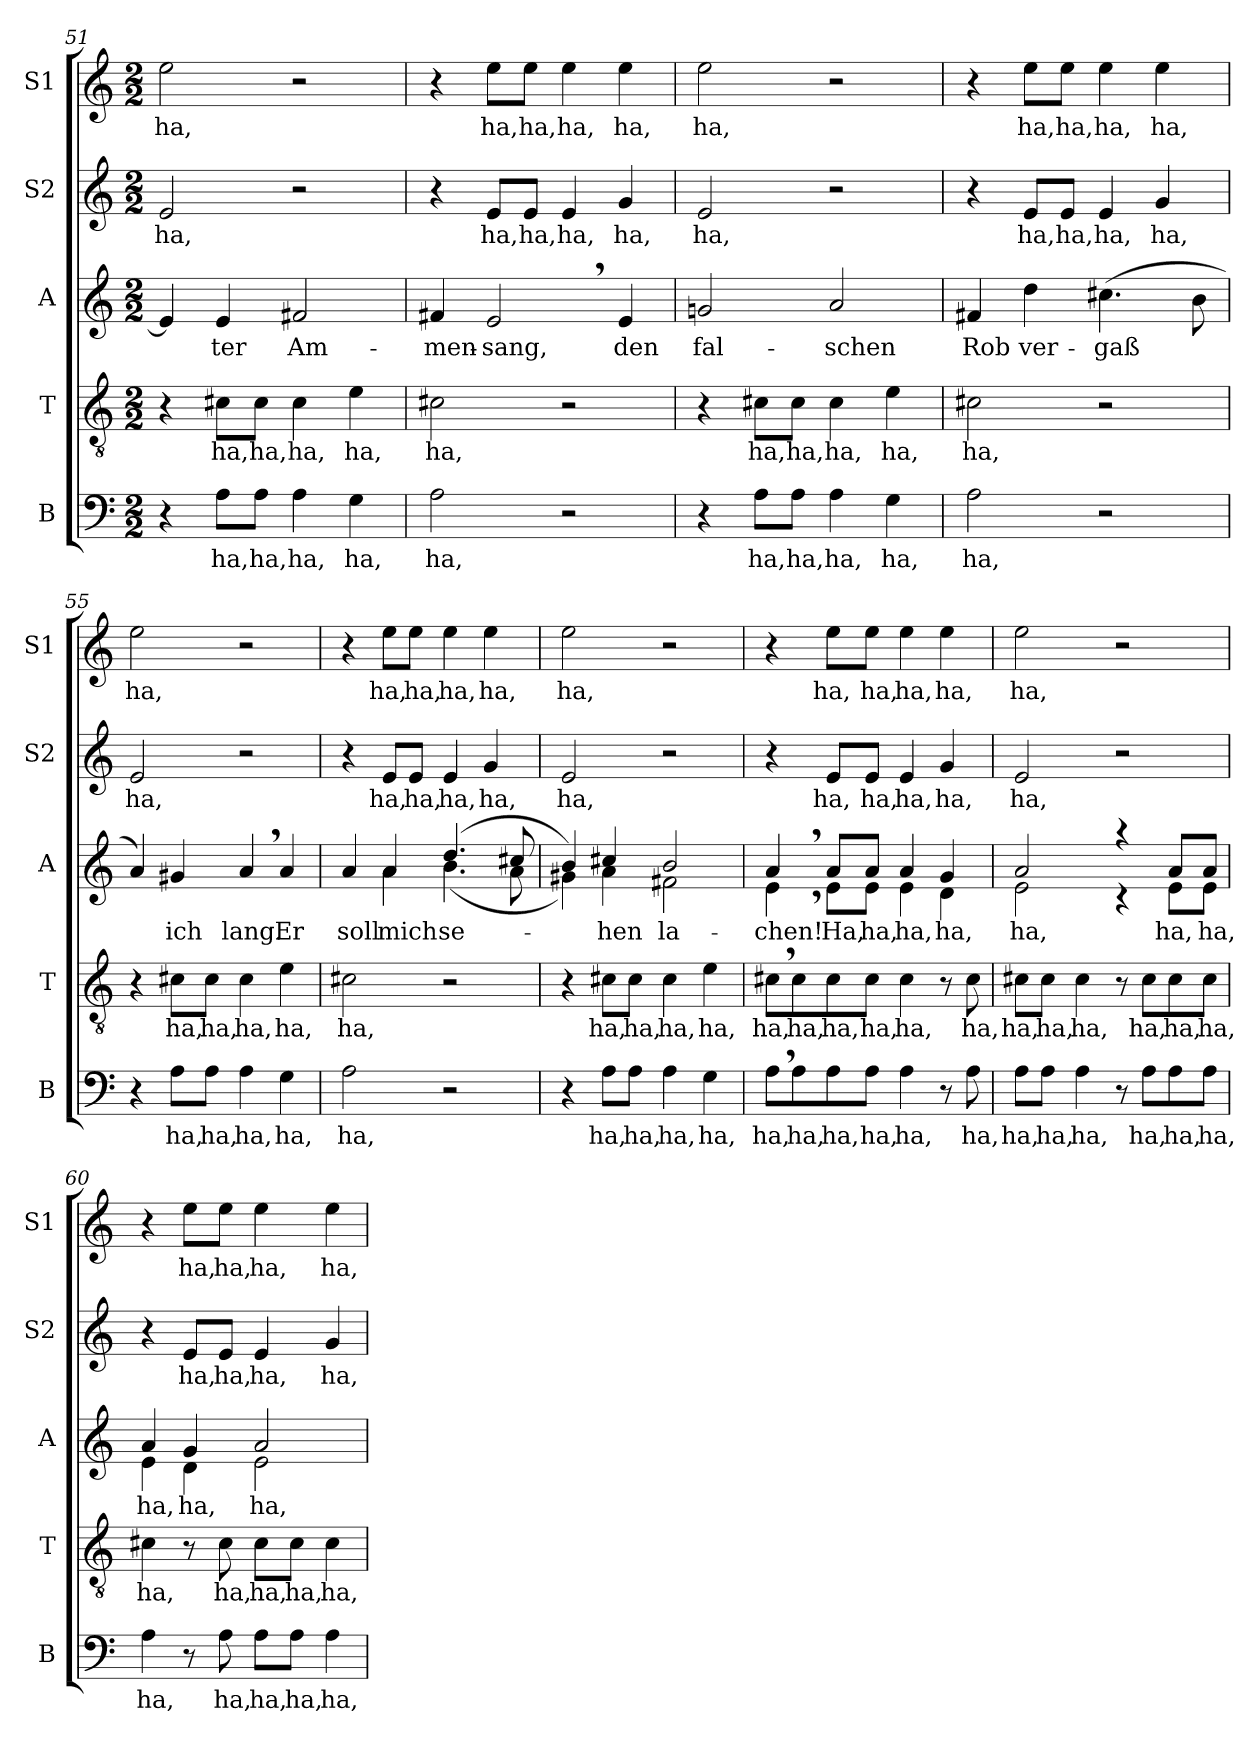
**kern	**text	**kern	**text	**kern	**text	**kern	**text	**kern	**text
*part5	*part5	*part4	*part4	*part3	*part3	*part2	*part2	*part1	*part1
*staff5	*staff5	*staff4	*staff4	*staff3	*staff3	*staff2	*staff2	*staff1	*staff1
*I"B	*	*I"T	*	*I"A	*	*I"S2	*	*I"S1	*
*I'B	*	*I'T	*	*I'A	*	*I'S2	*	*I'S1	*
*clefF4	*	*clefGv2	*	*clefG2	*	*clefG2	*	*clefG2	*
*k[]	*	*k[]	*	*k[]	*	*k[]	*	*k[]	*
*C:	*	*C:	*	*C:	*	*C:	*	*C:	*
*M2/2	*	*M2/2	*	*M2/2	*	*M2/2	*	*M2/2	*
=51	=51	=51	=51	=51	=51	=51	=51	=51	=51
!	!	!	!	!	!	!	!LO:LY:b	!	!LO:LY:b
4r	.	4r	.	4e/]	.	2e/	ha,	2ee\	ha,
!	!LO:LY:b	!	!LO:LY:b	!	!LO:LY:b	!	!	!	!
8A\L	ha,	8c#X\L	ha,	4e/	-ter	.	.	.	.
!	!LO:LY:b	!	!LO:LY:b	!	!	!	!	!	!
8A\J	ha,	8c#\J	ha,	.	.	.	.	.	.
!	!LO:LY:b	!	!LO:LY:b	!	!LO:LY:b	!	!	!	!
4A\	ha,	4c#\	ha,	2f#X/	Am-	2r	.	2r	.
!	!LO:LY:b	!	!LO:LY:b	!	!	!	!	!	!
4G\	ha,	4e\	ha,	.	.	.	.	.	.
=52	=52	=52	=52	=52	=52	=52	=52	=52	=52
!	!LO:LY:b	!	!LO:LY:b	!	!LO:LY:b	!	!	!	!
2A\	ha,	2c#X\	ha,	4f#X/	-men-	4r	.	4r	.
!	!	!	!	!	!LO:LY:b	!	!LO:LY:b	!	!LO:LY:b
.	.	.	.	2e,>/	-sang,	8e/L	ha,	8ee\L	ha,
!	!	!	!	!	!	!	!LO:LY:b	!	!LO:LY:b
.	.	.	.	.	.	8e/J	ha,	8ee\J	ha,
!	!	!	!	!	!	!	!LO:LY:b	!	!LO:LY:b
2r	.	2r	.	.	.	4e/	ha,	4ee\	ha,
!	!	!	!	!	!LO:LY:b	!	!LO:LY:b	!	!LO:LY:b
.	.	.	.	4e/	den	4g/	ha,	4ee\	ha,
!!LO:LB:g=z
=53	=53	=53	=53	=53	=53	=53	=53	=53	=53
!	!	!	!	!	!LO:LY:b	!	!LO:LY:b	!	!LO:LY:b
4r	.	4r	.	2gn/	fal-	2e/	ha,	2ee\	ha,
!	!LO:LY:b	!	!LO:LY:b	!	!	!	!	!	!
8A\L	ha,	8c#X\L	ha,	.	.	.	.	.	.
!	!LO:LY:b	!	!LO:LY:b	!	!	!	!	!	!
8A\J	ha,	8c#\J	ha,	.	.	.	.	.	.
!	!LO:LY:b	!	!LO:LY:b	!	!LO:LY:b	!	!	!	!
4A\	ha,	4c#\	ha,	2a/	-schen	2r	.	2r	.
!	!LO:LY:b	!	!LO:LY:b	!	!	!	!	!	!
4G\	ha,	4e\	ha,	.	.	.	.	.	.
=54	=54	=54	=54	=54	=54	=54	=54	=54	=54
!	!LO:LY:b	!	!LO:LY:b	!	!LO:LY:b	!	!	!	!
2A\	ha,	2c#X\	ha,	4f#X/	Rob	4r	.	4r	.
!	!	!	!	!	!LO:LY:b	!	!LO:LY:b	!	!LO:LY:b
.	.	.	.	4dd\	ver-	8e/L	ha,	8ee\L	ha,
!	!	!	!	!	!	!	!LO:LY:b	!	!LO:LY:b
.	.	.	.	.	.	8e/J	ha,	8ee\J	ha,
!	!	!	!	!	!LO:LY:b	!	!LO:LY:b	!	!LO:LY:b
2r	.	2r	.	(>4.cc#X\	-gaß	4e/	ha,	4ee\	ha,
!	!	!	!	!	!	!	!LO:LY:b	!	!LO:LY:b
.	.	.	.	.	.	4g/	ha,	4ee\	ha,
.	.	.	.	8b\	.	.	.	.	.
=55	=55	=55	=55	=55	=55	=55	=55	=55	=55
!	!	!	!	!	!	!	!LO:LY:b	!	!LO:LY:b
4r	.	4r	.	4a/)	.	2e/	ha,	2ee\	ha,
!	!LO:LY:b	!	!LO:LY:b	!	!LO:LY:b	!	!	!	!
8A\L	ha,	8c#X\L	ha,	4g#X/	ich	.	.	.	.
!	!LO:LY:b	!	!LO:LY:b	!	!	!	!	!	!
8A\J	ha,	8c#\J	ha,	.	.	.	.	.	.
!	!LO:LY:b	!	!LO:LY:b	!	!LO:LY:b	!	!	!	!
4A\	ha,	4c#\	ha,	4a,>/	lang.	2r	.	2r	.
!	!LO:LY:b	!	!LO:LY:b	!	!LO:LY:b	!	!	!	!
4G\	ha,	4e\	ha,	4a/	Er	.	.	.	.
=56	=56	=56	=56	=56	=56	=56	=56	=56	=56
!	!LO:LY:b	!	!LO:LY:b	!	!LO:LY:b	!	!	!	!
*	*	*	*	*^	*	*	*	*	*
2A\	ha,	2c#X\	ha,	4a/	4ryy	soll	4r	.	4r	.
!	!	!	!	!	!	!LO:LY:b	!	!LO:LY:b	!	!LO:LY:b
.	.	.	.	4a/	4a\	mich	8e/L	ha,	8ee\L	ha,
!	!	!	!	!	!	!	!	!LO:LY:b	!	!LO:LY:b
.	.	.	.	.	.	.	8e/J	ha,	8ee\J	ha,
!	!	!	!	!	!	!LO:LY:b	!	!LO:LY:b	!	!LO:LY:b
2r	.	2r	.	(4.dd/	(<4.b\	se-	4e/	ha,	4ee\	ha,
!	!	!	!	!	!	!	!	!LO:LY:b	!	!LO:LY:b
.	.	.	.	.	.	.	4g/	ha,	4ee\	ha,
.	.	.	.	8cc#X/	8a\	.	.	.	.	.
=57	=57	=57	=57	=57	=57	=57	=57	=57	=57	=57
!	!	!	!	!	!	!	!	!LO:LY:b	!	!LO:LY:b
4r	.	4r	.	4b/)	4g#X\)	.	2e/	ha,	2ee\	ha,
!	!LO:LY:b	!	!LO:LY:b	!	!	!LO:LY:b	!	!	!	!
8A\L	ha,	8c#X\L	ha,	4cc#X/	4a\	-hen	.	.	.	.
!	!LO:LY:b	!	!LO:LY:b	!	!	!	!	!	!	!
8A\J	ha,	8c#\J	ha,	.	.	.	.	.	.	.
!	!LO:LY:b	!	!LO:LY:b	!	!	!LO:LY:b	!	!	!	!
4A\	ha,	4c#\	ha,	2b/	2f#X\	la-	2r	.	2r	.
!	!LO:LY:b	!	!LO:LY:b	!	!	!	!	!	!	!
4G\	ha,	4e\	ha,	.	.	.	.	.	.	.
=58	=58	=58	=58	=58	=58	=58	=58	=58	=58	=58
!	!LO:LY:b	!	!LO:LY:b	!	!	!LO:LY:b	!	!	!	!
8A,>\L	ha,	8c#X,>\L	ha,	4a,>/	4e,<\	-chen!	4r	.	4r	.
!	!LO:LY:b	!	!LO:LY:b	!	!	!	!	!	!	!
8A\	ha,	8c#\	ha,	.	.	.	.	.	.	.
!	!LO:LY:b	!	!LO:LY:b	!	!	!LO:LY:b	!	!LO:LY:b	!	!LO:LY:b
8A\	ha,	8c#\	ha,	8a/L	8e\L	Ha,	8e/L	ha,	8ee\L	ha,
!	!LO:LY:b	!	!LO:LY:b	!	!	!LO:LY:b	!	!LO:LY:b	!	!LO:LY:b
8A\J	ha,	8c#\J	ha,	8a/J	8e\J	ha,	8e/J	ha,	8ee\J	ha,
!	!LO:LY:b	!	!LO:LY:b	!	!	!LO:LY:b	!	!LO:LY:b	!	!LO:LY:b
4A\	ha,	4c#\	ha,	4a/	4e\	ha,	4e/	ha,	4ee\	ha,
!	!	!	!	!	!	!LO:LY:b	!	!LO:LY:b	!	!LO:LY:b
8r	.	8r	.	4g/	4d\	ha,	4g/	ha,	4ee\	ha,
!	!LO:LY:b	!	!LO:LY:b	!	!	!	!	!	!	!
8A\	ha,	8c#\	ha,	.	.	.	.	.	.	.
!!LO:PB:g=z
=59	=59	=59	=59	=59	=59	=59	=59	=59	=59	=59
!	!LO:LY:b	!	!LO:LY:b	!	!	!LO:LY:b	!	!LO:LY:b	!	!LO:LY:b
8A\L	ha,	8c#X\L	ha,	2a/	2e\	ha,	2e/	ha,	2ee\	ha,
!	!LO:LY:b	!	!LO:LY:b	!	!	!	!	!	!	!
8A\J	ha,	8c#\J	ha,	.	.	.	.	.	.	.
!	!LO:LY:b	!	!LO:LY:b	!	!	!	!	!	!	!
4A\	ha,	4c#\	ha,	.	.	.	.	.	.	.
8r	.	8r	.	4raa	4rc	.	2r	.	2r	.
!	!LO:LY:b	!	!LO:LY:b	!	!	!	!	!	!	!
8A\L	ha,	8c#\L	ha,	.	.	.	.	.	.	.
!	!LO:LY:b	!	!LO:LY:b	!	!	!LO:LY:b	!	!	!	!
8A\	ha,	8c#\	ha,	8a/L	8e\L	ha,	.	.	.	.
!	!LO:LY:b	!	!LO:LY:b	!	!	!LO:LY:b	!	!	!	!
8A\J	ha,	8c#\J	ha,	8a/J	8e\J	ha,	.	.	.	.
=60	=60	=60	=60	=60	=60	=60	=60	=60	=60	=60
!	!LO:LY:b	!	!LO:LY:b	!	!	!LO:LY:b	!	!	!	!
4A\	ha,	4c#X\	ha,	4a/	4e\	ha,	4r	.	4r	.
!	!	!	!	!	!	!LO:LY:b	!	!LO:LY:b	!	!LO:LY:b
8r	.	8r	.	4g/	4d\	ha,	8e/L	ha,	8ee\L	ha,
!	!LO:LY:b	!	!LO:LY:b	!	!	!	!	!LO:LY:b	!	!LO:LY:b
8A\	ha,	8c#\	ha,	.	.	.	8e/J	ha,	8ee\J	ha,
!	!LO:LY:b	!	!LO:LY:b	!	!	!LO:LY:b	!	!LO:LY:b	!	!LO:LY:b
8A\L	ha,	8c#\L	ha,	2a/	2e\	ha,	4e/	ha,	4ee\	ha,
!	!LO:LY:b	!	!LO:LY:b	!	!	!	!	!	!	!
8A\J	ha,	8c#\J	ha,	.	.	.	.	.	.	.
!	!LO:LY:b	!	!LO:LY:b	!	!	!	!	!LO:LY:b	!	!LO:LY:b
4A\	ha,	4c#\	ha,	.	.	.	4g/	ha,	4ee\	ha,
*	*	*	*	*v	*v	*	*	*	*	*
=	=	=	=	=	=	=	=	=	=
*-	*-	*-	*-	*-	*-	*-	*-	*-	*-
